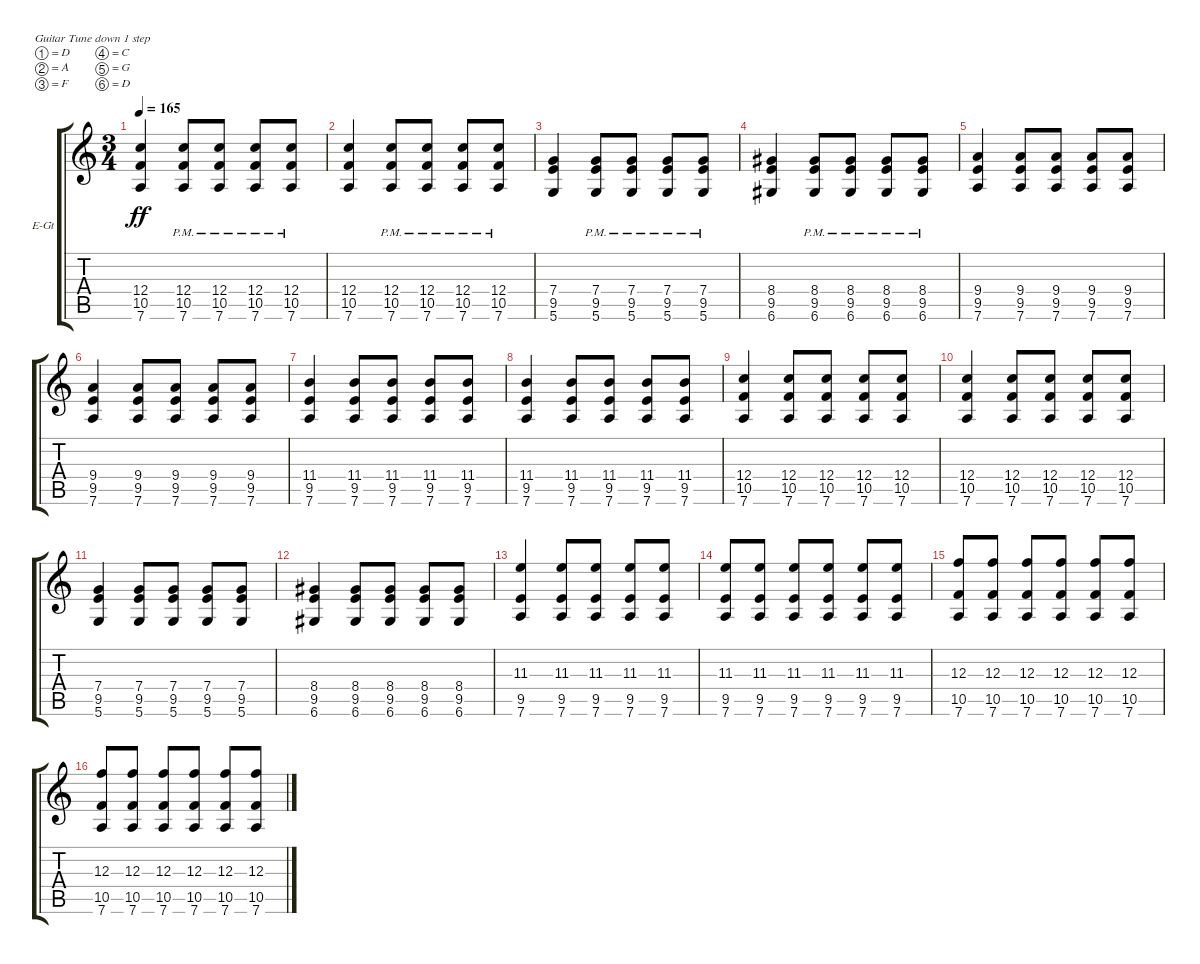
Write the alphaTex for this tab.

\bracketExtendMode groupsimilarinstruments
\firstSystemTrackNameOrientation horizontal
\otherSystemsTrackNameOrientation horizontal
\track ("Kaleb - Rhythm" "E-Gt") {instrument distortionguitar}
\staff {score tabs}
\tuning (D4 A3 F3 C3 G2 D2)
\ts (3 4)
\tempo 165
\clef g2
\ks c
(7.6 10.5 12.4).4{dy ff} (7.6{pm} 10.5{pm} 12.4{pm}).8 (7.6{pm} 10.5{pm} 12.4{pm}).8 (7.6{pm} 10.5{pm} 12.4{pm}).8 (7.6{pm} 10.5{pm} 12.4{pm}).8 |
(7.6 10.5 12.4).4 (7.6{pm} 10.5{pm} 12.4{pm}).8 (7.6{pm} 10.5{pm} 12.4{pm}).8 (7.6{pm} 10.5{pm} 12.4{pm}).8 (7.6{pm} 10.5{pm} 12.4{pm}).8 |
(5.6 9.5 7.4).4 (5.6{pm} 9.5{pm} 7.4{pm}).8 (5.6{pm} 9.5{pm} 7.4{pm}).8 (5.6{pm} 9.5{pm} 7.4{pm}).8 (5.6{pm} 9.5{pm} 7.4{pm}).8 |
(6.6 9.5 8.4).4 (6.6{pm} 9.5{pm} 8.4{pm}).8 (6.6{pm} 9.5{pm} 8.4{pm}).8 (6.6{pm} 9.5{pm} 8.4{pm}).8 (6.6{pm} 9.5{pm} 8.4{pm}).8 |
(7.6 9.5 9.4).4 (7.6 9.5 9.4).8 (7.6 9.5 9.4).8 (7.6 9.5 9.4).8 (7.6 9.5 9.4).8 |
(7.6 9.5 9.4).4 (7.6 9.5 9.4).8 (7.6 9.5 9.4).8 (7.6 9.5 9.4).8 (7.6 9.5 9.4).8 |
(7.6 9.5 11.4).4 (7.6 9.5 11.4).8 (7.6 9.5 11.4).8 (7.6 9.5 11.4).8 (7.6 9.5 11.4).8 |
(7.6 9.5 11.4).4 (7.6 9.5 11.4).8 (7.6 9.5 11.4).8 (7.6 9.5 11.4).8 (7.6 9.5 11.4).8 |
(7.6 10.5 12.4).4 (7.6 10.5 12.4).8 (7.6 10.5 12.4).8 (7.6 10.5 12.4).8 (7.6 10.5 12.4).8 |
(7.6 10.5 12.4).4 (7.6 10.5 12.4).8 (7.6 10.5 12.4).8 (7.6 10.5 12.4).8 (7.6 10.5 12.4).8 |
(5.6 9.5 7.4).4 (5.6 9.5 7.4).8 (5.6 9.5 7.4).8 (5.6 9.5 7.4).8 (5.6 9.5 7.4).8 |
(6.6 9.5 8.4).4 (6.6 9.5 8.4).8 (6.6 9.5 8.4).8 (6.6 9.5 8.4).8 (6.6 9.5 8.4).8 |
(7.6 9.5 11.3).4 (7.6 9.5 11.3).8 (7.6 9.5 11.3).8 (7.6 9.5 11.3).8 (7.6 9.5 11.3).8 |
(7.6 9.5 11.3).8 (7.6 9.5 11.3).8 (7.6 9.5 11.3).8 (7.6 9.5 11.3).8 (7.6 9.5 11.3).8 (7.6 9.5 11.3).8 |
(7.6 10.5 12.3).8 (7.6 10.5 12.3).8 (7.6 10.5 12.3).8 (7.6 10.5 12.3).8 (7.6 10.5 12.3).8 (7.6 10.5 12.3).8 |
(7.6 10.5 12.3).8 (7.6 10.5 12.3).8 (7.6 10.5 12.3).8 (7.6 10.5 12.3).8 (7.6 10.5 12.3).8 (7.6 10.5 12.3).8
